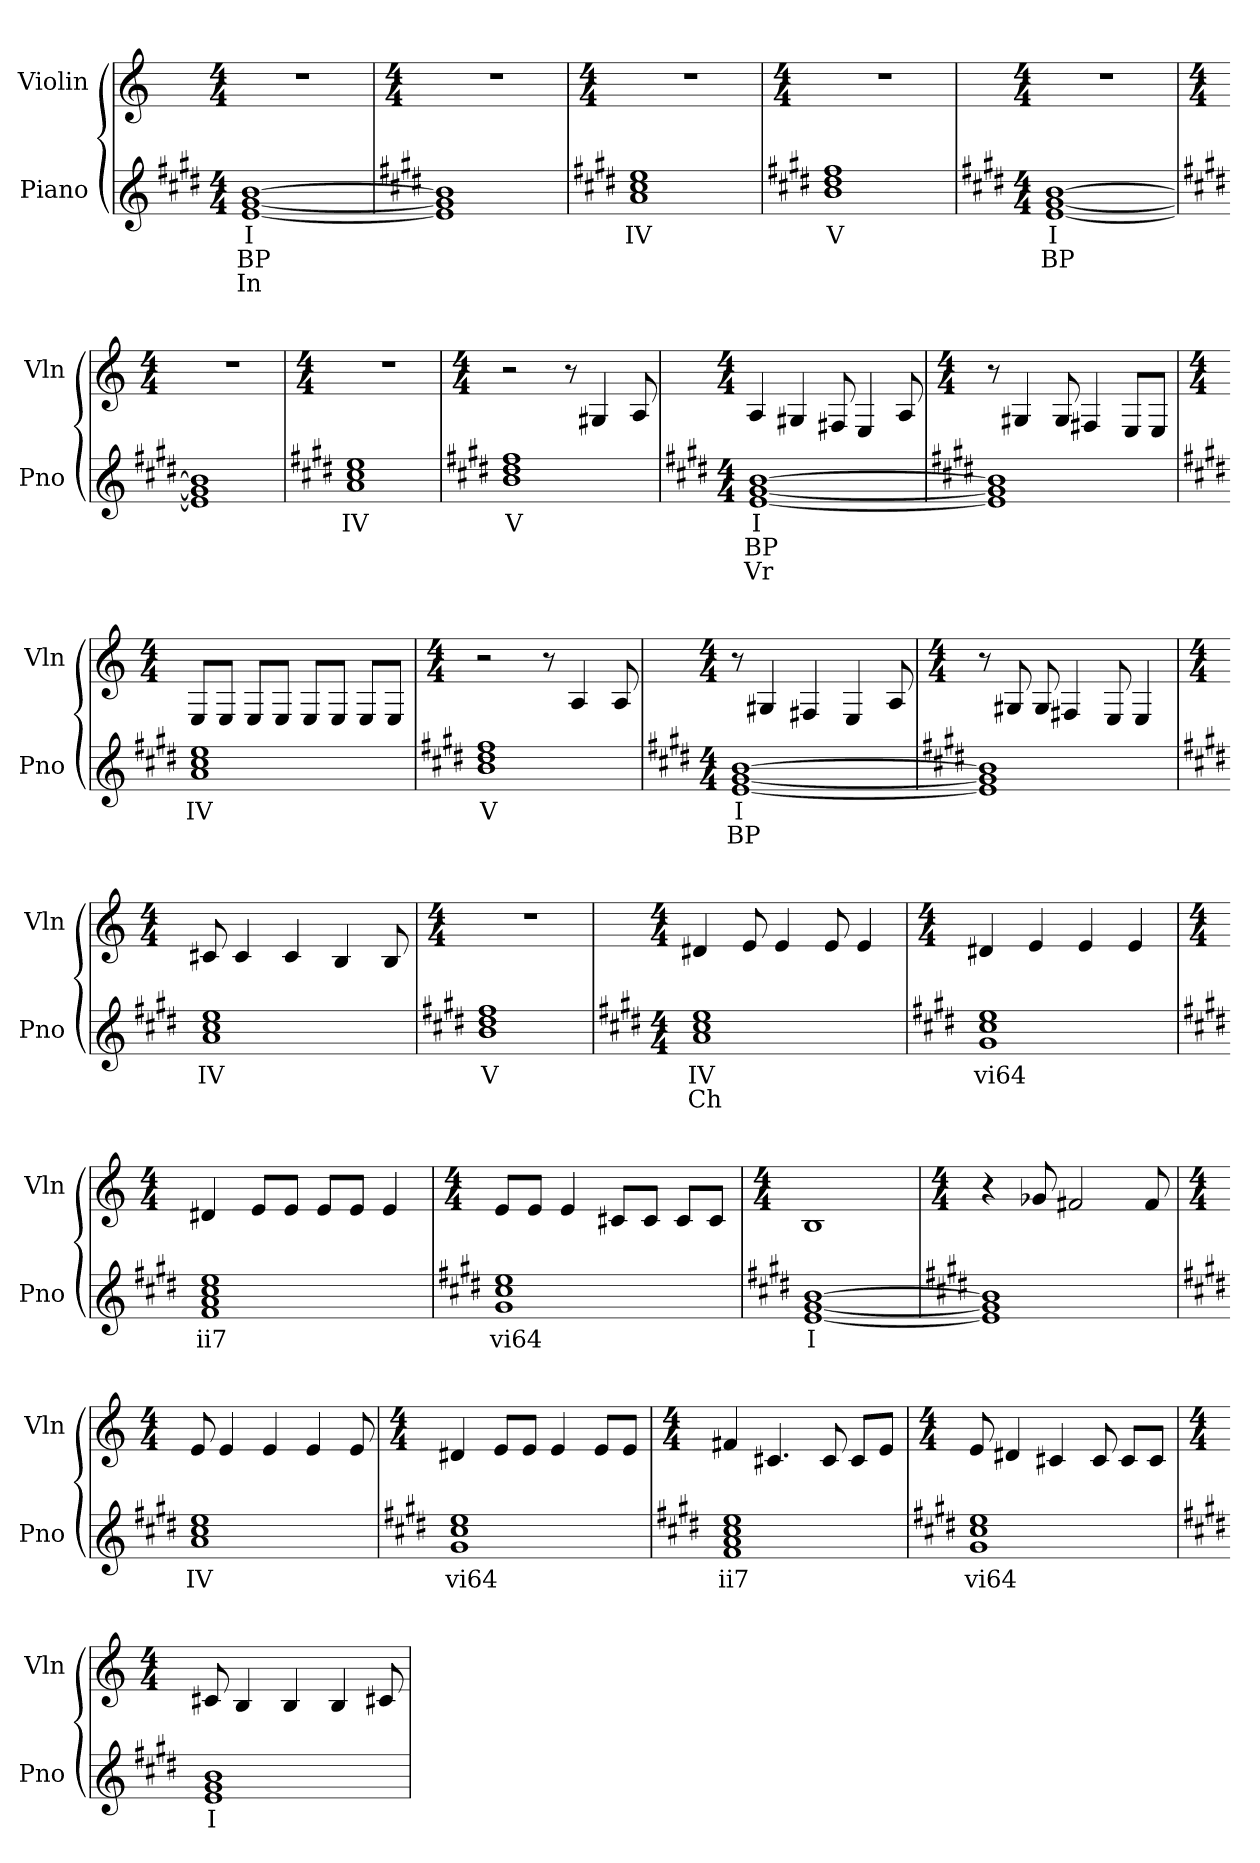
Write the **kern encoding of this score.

**kern	**text	**text	**text	**kern
*part2	*part2	*part2	*part2	*part1
*staff2	*staff2	*staff2	*staff2	*staff1
*I"Piano	*	*	*	*I"Violin
*I'Pno	*	*	*	*I'Vln
*k[f#c#g#d#]	*	*	*	*
*E:	*	*	*	*
*M4/4	*	*	*	*M4/4
=	=	=	=	=
[1e [1g# [1b	I	BP	In	1r
=	=	=	=	=
*k[f#c#g#d#]	*	*	*	*
*E:	*	*	*	*
*	*	*	*	*M4/4
1e] 1g#] 1b]	.	.	.	1r
=	=	=	=	=
*k[f#c#g#d#]	*	*	*	*
*E:	*	*	*	*
*	*	*	*	*M4/4
1a 1cc# 1ee	IV	.	.	1r
=	=	=	=	=
*k[f#c#g#d#]	*	*	*	*
*E:	*	*	*	*
*	*	*	*	*M4/4
1b 1dd# 1ff#	V	.	.	1r
=	=	=	=	=
*k[f#c#g#d#]	*	*	*	*
*E:	*	*	*	*
*M4/4	*	*	*	*M4/4
[1e [1g# [1b	I	BP	.	1r
=	=	=	=	=
*k[f#c#g#d#]	*	*	*	*
*E:	*	*	*	*
*	*	*	*	*M4/4
1e] 1g#] 1b]	.	.	.	1r
=	=	=	=	=
*k[f#c#g#d#]	*	*	*	*
*E:	*	*	*	*
*	*	*	*	*M4/4
1a 1cc# 1ee	IV	.	.	1r
=	=	=	=	=
*k[f#c#g#d#]	*	*	*	*
*E:	*	*	*	*
*	*	*	*	*M4/4
1b 1dd# 1ff#	V	.	.	2r
.	.	.	.	8r
.	.	.	.	4G#X
.	.	.	.	8A
=	=	=	=	=
*k[f#c#g#d#]	*	*	*	*
*E:	*	*	*	*
*M4/4	*	*	*	*M4/4
[1e [1g# [1b	I	BP	Vr	4A
.	.	.	.	4G#X
.	.	.	.	8F#X
.	.	.	.	4E
.	.	.	.	8A
=	=	=	=	=
*k[f#c#g#d#]	*	*	*	*
*E:	*	*	*	*
*	*	*	*	*M4/4
1e] 1g#] 1b]	.	.	.	8r
.	.	.	.	4G#X
.	.	.	.	8G#
.	.	.	.	4F#X
.	.	.	.	8EL
.	.	.	.	8EJ
=	=	=	=	=
*k[f#c#g#d#]	*	*	*	*
*E:	*	*	*	*
*	*	*	*	*M4/4
1a 1cc# 1ee	IV	.	.	8EL
.	.	.	.	8EJ
.	.	.	.	8EL
.	.	.	.	8EJ
.	.	.	.	8EL
.	.	.	.	8EJ
.	.	.	.	8EL
.	.	.	.	8EJ
=	=	=	=	=
*k[f#c#g#d#]	*	*	*	*
*E:	*	*	*	*
*	*	*	*	*M4/4
1b 1dd# 1ff#	V	.	.	2r
.	.	.	.	8r
.	.	.	.	4A
.	.	.	.	8A
=	=	=	=	=
*k[f#c#g#d#]	*	*	*	*
*E:	*	*	*	*
*M4/4	*	*	*	*M4/4
[1e [1g# [1b	I	BP	.	8r
.	.	.	.	4G#X
.	.	.	.	4F#X
.	.	.	.	4E
.	.	.	.	8A
=	=	=	=	=
*k[f#c#g#d#]	*	*	*	*
*E:	*	*	*	*
*	*	*	*	*M4/4
1e] 1g#] 1b]	.	.	.	8r
.	.	.	.	8G#X
.	.	.	.	8G#
.	.	.	.	4F#X
.	.	.	.	8E
.	.	.	.	4E
=	=	=	=	=
*k[f#c#g#d#]	*	*	*	*
*E:	*	*	*	*
*	*	*	*	*M4/4
1a 1cc# 1ee	IV	.	.	8c#X
.	.	.	.	4c#
.	.	.	.	4c#
.	.	.	.	4B
.	.	.	.	8B
=	=	=	=	=
*k[f#c#g#d#]	*	*	*	*
*E:	*	*	*	*
*	*	*	*	*M4/4
1b 1dd# 1ff#	V	.	.	1r
=	=	=	=	=
*k[f#c#g#d#]	*	*	*	*
*E:	*	*	*	*
*M4/4	*	*	*	*M4/4
1a 1cc# 1ee	IV	Ch	.	4d#X
.	.	.	.	8e
.	.	.	.	4e
.	.	.	.	8e
.	.	.	.	4e
=	=	=	=	=
*k[f#c#g#d#]	*	*	*	*
*E:	*	*	*	*
*	*	*	*	*M4/4
1g# 1cc# 1ee	vi64	.	.	4d#X
.	.	.	.	4e
.	.	.	.	4e
.	.	.	.	4e
=	=	=	=	=
*k[f#c#g#d#]	*	*	*	*
*E:	*	*	*	*
*	*	*	*	*M4/4
1f# 1a 1cc# 1ee	ii7	.	.	4d#X
.	.	.	.	8eL
.	.	.	.	8eJ
.	.	.	.	8eL
.	.	.	.	8eJ
.	.	.	.	4e
=	=	=	=	=
*k[f#c#g#d#]	*	*	*	*
*E:	*	*	*	*
*	*	*	*	*M4/4
1g# 1cc# 1ee	vi64	.	.	8eL
.	.	.	.	8eJ
.	.	.	.	4e
.	.	.	.	8c#XL
.	.	.	.	8c#J
.	.	.	.	8c#L
.	.	.	.	8c#J
=	=	=	=	=
*k[f#c#g#d#]	*	*	*	*
*E:	*	*	*	*
*	*	*	*	*M4/4
[1e [1g# [1b	I	.	.	1B
=	=	=	=	=
*k[f#c#g#d#]	*	*	*	*
*E:	*	*	*	*
*	*	*	*	*M4/4
1e] 1g#] 1b]	.	.	.	4r
.	.	.	.	8g-X
.	.	.	.	2f#X
.	.	.	.	8f#
=	=	=	=	=
*k[f#c#g#d#]	*	*	*	*
*E:	*	*	*	*
*	*	*	*	*M4/4
1a 1cc# 1ee	IV	.	.	8e
.	.	.	.	4e
.	.	.	.	4e
.	.	.	.	4e
.	.	.	.	8e
=	=	=	=	=
*k[f#c#g#d#]	*	*	*	*
*E:	*	*	*	*
*	*	*	*	*M4/4
1g# 1cc# 1ee	vi64	.	.	4d#X
.	.	.	.	8eL
.	.	.	.	8eJ
.	.	.	.	4e
.	.	.	.	8eL
.	.	.	.	8eJ
=	=	=	=	=
*k[f#c#g#d#]	*	*	*	*
*E:	*	*	*	*
*	*	*	*	*M4/4
1f# 1a 1cc# 1ee	ii7	.	.	4f#X
.	.	.	.	4.c#X
.	.	.	.	8c#
.	.	.	.	8c#L
.	.	.	.	8eJ
=	=	=	=	=
*k[f#c#g#d#]	*	*	*	*
*E:	*	*	*	*
*	*	*	*	*M4/4
1g# 1cc# 1ee	vi64	.	.	8e
.	.	.	.	4d#X
.	.	.	.	4c#X
.	.	.	.	8c#
.	.	.	.	8c#L
.	.	.	.	8c#J
=	=	=	=	=
*k[f#c#g#d#]	*	*	*	*
*E:	*	*	*	*
*	*	*	*	*M4/4
1e 1g# 1b	I	.	.	8c#X
.	.	.	.	4B
.	.	.	.	4B
.	.	.	.	4B
.	.	.	.	8c#X
=	=	=	=	=
*-	*-	*-	*-	*-
